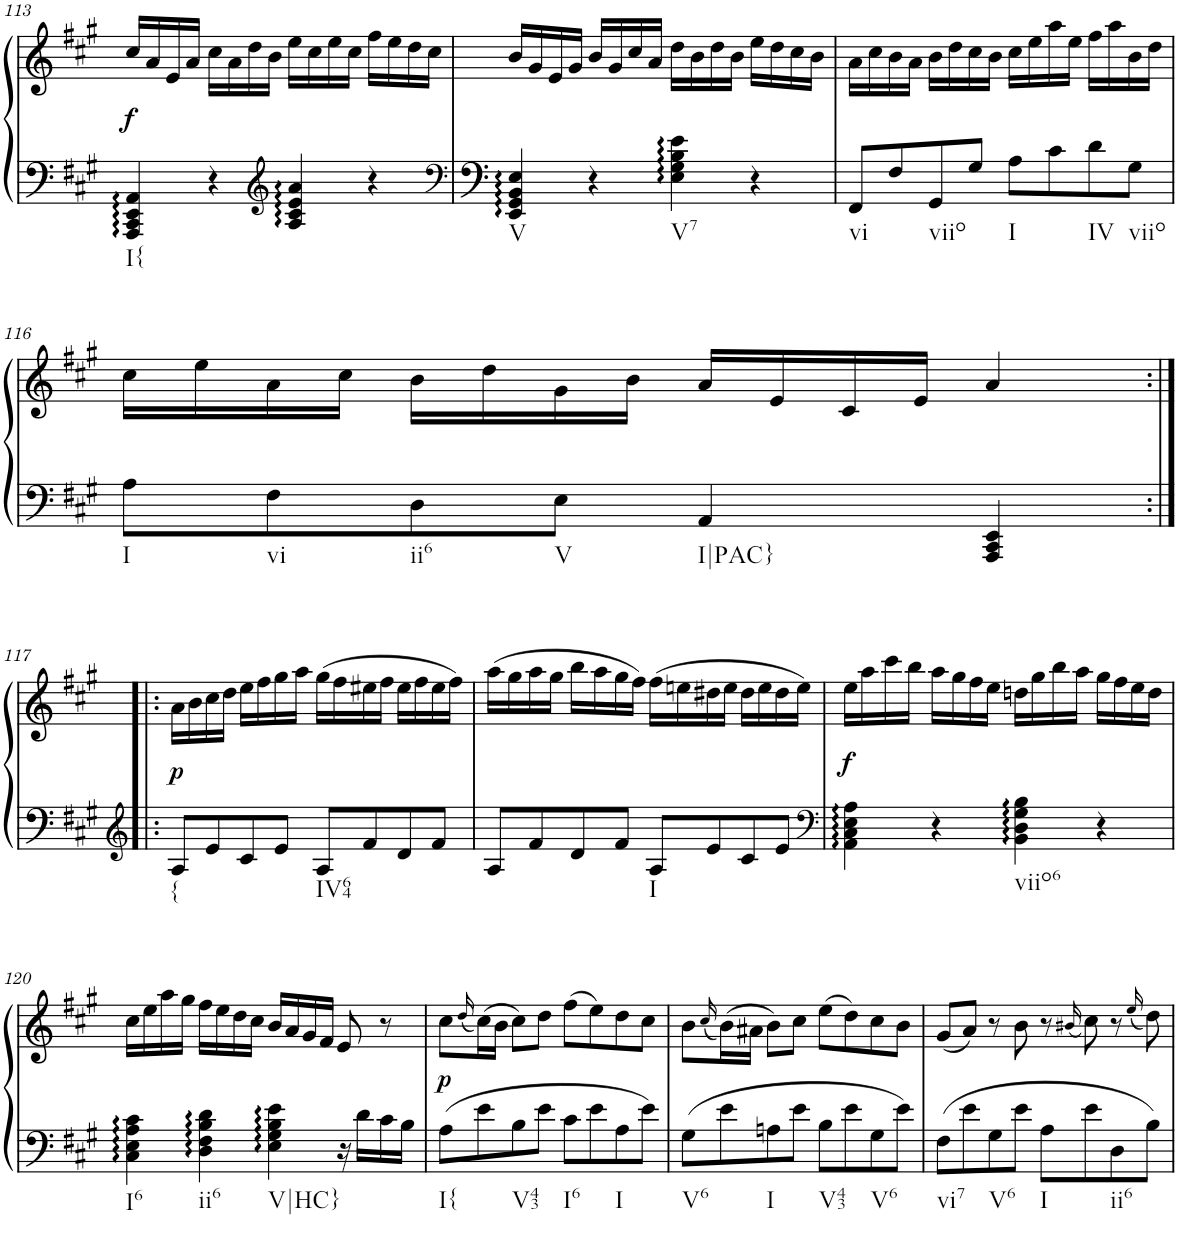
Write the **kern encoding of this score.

**kern	**kern	**dynam
*part1	*part1	*part1
*staff2	*staff1	*staff1/2
*I"Piano	*	*
*I'Pno.	*	*
!!LO:PB:g=z
*clefF4	*clefG2	*
*k[f#c#g#]	*k[f#c#g#]	*
*M4/4	*M4/4	*
*met(c)	*met(c)	*
=113	=113	=113
!LO:TX:b:t=I{	!	!
!	!	!LO:DY:b
4AAA/:: 4CC#/:: 4EE/:: 4AA/::	16cc#/LL	f
.	16a/	.
.	16e/	.
.	16a/JJ	.
4r	16cc#\LL	.
.	16a\	.
.	16dd\	.
.	16b\JJ	.
*clefG2	*	*
4A/:: 4c#/:: 4e/:: 4a/::	16ee\LL	.
.	16cc#\	.
.	16ee\	.
.	16cc#\JJ	.
4r	16ff#\LL	.
.	16ee\	.
.	16dd\	.
.	16cc#\JJ	.
=114	=114	=114
*clefF4	*	*
!LO:TX:b:t=V	!	!
4EE/:: 4GG#/:: 4BB/:: 4E/::	16b/LL	.
.	16g#/	.
.	16e/	.
.	16g#/JJ	.
4r	16b/LL	.
.	16g#/	.
.	16cc#/	.
.	16a/JJ	.
!LO:TX:b:t=V7	!	!
4E\:: 4G#\:: 4B\:: 4e\::	16dd\LL	.
.	16b\	.
.	16dd\	.
.	16b\JJ	.
4r	16ee\LL	.
.	16dd\	.
.	16cc#\	.
.	16b\JJ	.
=115	=115	=115
!LO:TX:b:t=vi	!	!
8FF#/L	16a\LL	.
.	16cc#\	.
8F#/	16b\	.
.	16a\JJ	.
!LO:TX:b:t=viio	!	!
8GG#/	16b\LL	.
.	16dd\	.
8G#/J	16cc#\	.
.	16b\JJ	.
!LO:TX:b:t=I	!	!
8A\L	16cc#\LL	.
.	16ee\	.
8c#\	16aa\	.
.	16ee\JJ	.
!LO:TX:b:t=IV	!	!
8d\	16ff#\LL	.
.	16aa\	.
!LO:TX:b:t=viio	!	!
8G#\J	16b\	.
.	16dd\JJ	.
!!LO:LB:g=z
=116	=116	=116
!LO:TX:b:t=I	!	!
8A\L	16cc#\LL	.
.	16ee\	.
!LO:TX:b:t=vi	!	!
8F#\	16a\	.
.	16cc#\JJ	.
!LO:TX:b:t=ii6	!	!
8D\	16b\LL	.
.	16dd\	.
!LO:TX:b:t=V	!	!
8E\J	16g#\	.
.	16b\JJ	.
!LO:TX:b:t=I|PAC}	!	!
4AA/	16a/LL	.
.	16e/	.
.	16c#/	.
.	16e/JJ	.
4AAA/ 4CC#/ 4EE/	4a/	.
!!LO:LB:g=z
=117:|!|:	=117:|!|:	=117:|!|:
*clefG2	*	*
!LO:TX:b:t={	!	!
!	!	!LO:DY:b
8A/L	16a\LL	p
.	16b\	.
8e/	16cc#\	.
.	16dd\JJ	.
8c#/	16ee\LL	.
.	16ff#\	.
8e/J	16gg#\	.
.	16aa\JJ	.
!LO:TX:b:t=IV64	!	!
8A/L	(16gg#\LL	.
.	16ff#\	.
8f#/	16ee#X\	.
.	16ff#\JJ	.
8d/	16ee#\LL	.
.	16ff#\	.
8f#/J	16ee#\	.
.	16ff#\JJ)	.
=118	=118	=118
8A/L	(16aa\LL	.
.	16gg#\	.
8f#/	16aa\	.
.	16gg#\JJ	.
8d/	16bb\LL	.
.	16aa\	.
8f#/J	16gg#\	.
.	16ff#\JJ)	.
!LO:TX:b:t=I	!	!
8A/L	(16ff#\LL	.
.	16een\	.
8e/	16dd#X\	.
.	16ee\JJ	.
8c#/	16dd#\LL	.
.	16ee\	.
8e/J	16dd#\	.
.	16ee\JJ)	.
=119	=119	=119
*clefF4	*	*
!	!	!LO:DY:b
4AA\:: 4C#\:: 4E\:: 4A\::	16ee\LL	f
.	16aa\	.
.	16ccc#\	.
.	16bb\JJ	.
4r	16aa\LL	.
.	16gg#\	.
.	16ff#\	.
.	16ee\JJ	.
!LO:TX:b:t=viio6	!	!
4BB\:: 4D\:: 4G#\:: 4B\::	16ddn\LL	.
.	16gg#\	.
.	16bb\	.
.	16aa\JJ	.
4r	16gg#\LL	.
.	16ff#\	.
.	16ee\	.
.	16dd\JJ	.
!!LO:LB:g=z
=120	=120	=120
!LO:TX:b:t=I6	!	!
4C#\:: 4E\:: 4A\:: 4c#\::	16cc#\LL	.
.	16ee\	.
.	16aa\	.
.	16gg#\JJ	.
!LO:TX:b:t=ii6	!	!
4D\:: 4F#\:: 4B\:: 4d\::	16ff#\LL	.
.	16ee\	.
.	16dd\	.
.	16cc#\JJ	.
!LO:TX:b:t=V|HC}	!	!
4E\:: 4G#\:: 4B\:: 4e\::	16b/LL	.
.	16a/	.
.	16g#/	.
.	16f#/JJ	.
16r	8e/	.
16d\LL	.	.
16c#\	8r	.
16B\JJ	.	.
=121	=121	=121
!LO:TX:b:t=I{	!	!
!	!	!LO:DY:b
8A\L	8cc#\L	p
.	(16qdd/	.
8e\	(16cc#\L)	.
.	16b\JJ	.
!LO:TX:b:t=V43	!	!
8B\	8cc#\L)	.
8e\J	8dd\J	.
!LO:TX:b:t=I6	!	!
8c#\L	(8ff#\L	.
8e\	8ee\)	.
!LO:TX:b:t=I	!	!
8A\	8dd\	.
8e\J	8cc#\J	.
=122	=122	=122
!LO:TX:b:t=V6	!	!
8G#\L	8b\L	.
.	(16qcc#/	.
8e\	(16b\L)	.
.	16a#X\JJ	.
!LO:TX:b:t=I	!	!
8An\	8b\L)	.
8e\J	8cc#\J	.
!LO:TX:b:t=V43	!	!
8B\L	(8ee\L	.
8e\	8dd\)	.
!LO:TX:b:t=V6	!	!
8G#\	8cc#\	.
8e\J	8b\J	.
=123	=123	=123
!LO:TX:b:t=vi7	!	!
8F#\L	(8g#/L	.
8e\	8a/J)	.
!LO:TX:b:t=V6	!	!
8G#\	8r	.
8e\J	8b\	.
!LO:TX:b:t=I	!	!
8A\L	8r	.
.	(16qb#X/	.
8e\	8cc#\)	.
!LO:TX:b:t=ii6	!	!
8D\	8r	.
.	(16qee/	.
8B\J	8dd\)	.
=	=	=
*-	*-	*-
